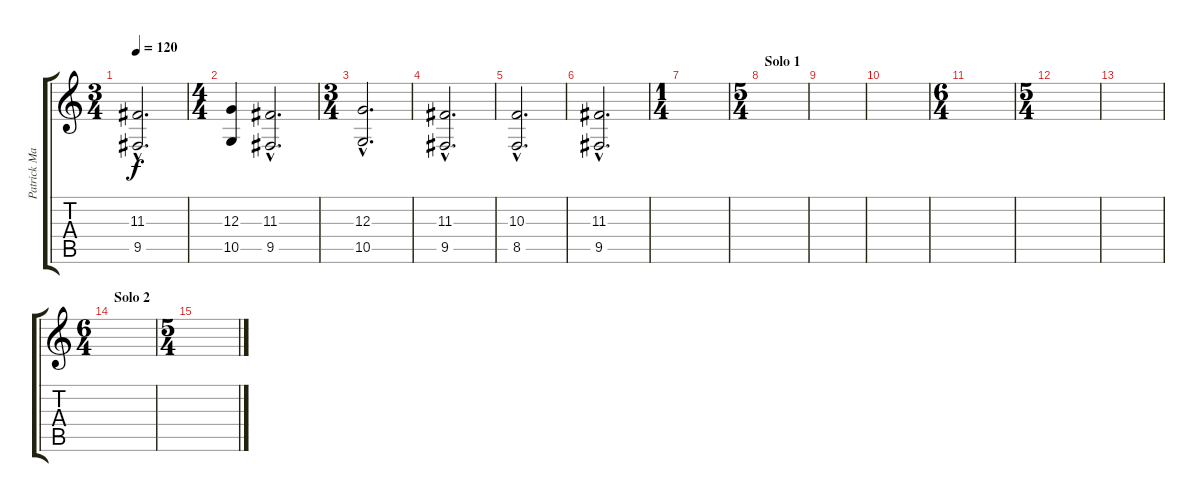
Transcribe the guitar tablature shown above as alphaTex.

\track ("Patrick Mameli " "Patrick Ma") {instrument stringensemble2}
\staff {score tabs}
\tuning (E4 B3 G3 D3 A2 E2) {hide}
\ts (3 4)
\tempo 120
\clef g2
\ks c
(11.3{hac} 9.5{hac}).2{d dy f} |
\ts (4 4)
(12.3 10.5).4 (11.3{hac} 9.5{hac}).2{d} |
\ts (3 4)
(12.3{hac} 10.5{hac}).2{d} |
(11.3{hac} 9.5{hac}).2{d} |
(10.3{hac} 8.5{hac}).2{d} |
(11.3{hac} 9.5{hac}).2{d} |
\ts (1 4)
|
\ts (5 4)
\section ("" "Solo 1")
|
|
|
\ts (6 4)
|
\ts (5 4)
|
|
\ts (6 4)
\section ("" "Solo 2 ")
|
\ts (5 4)
